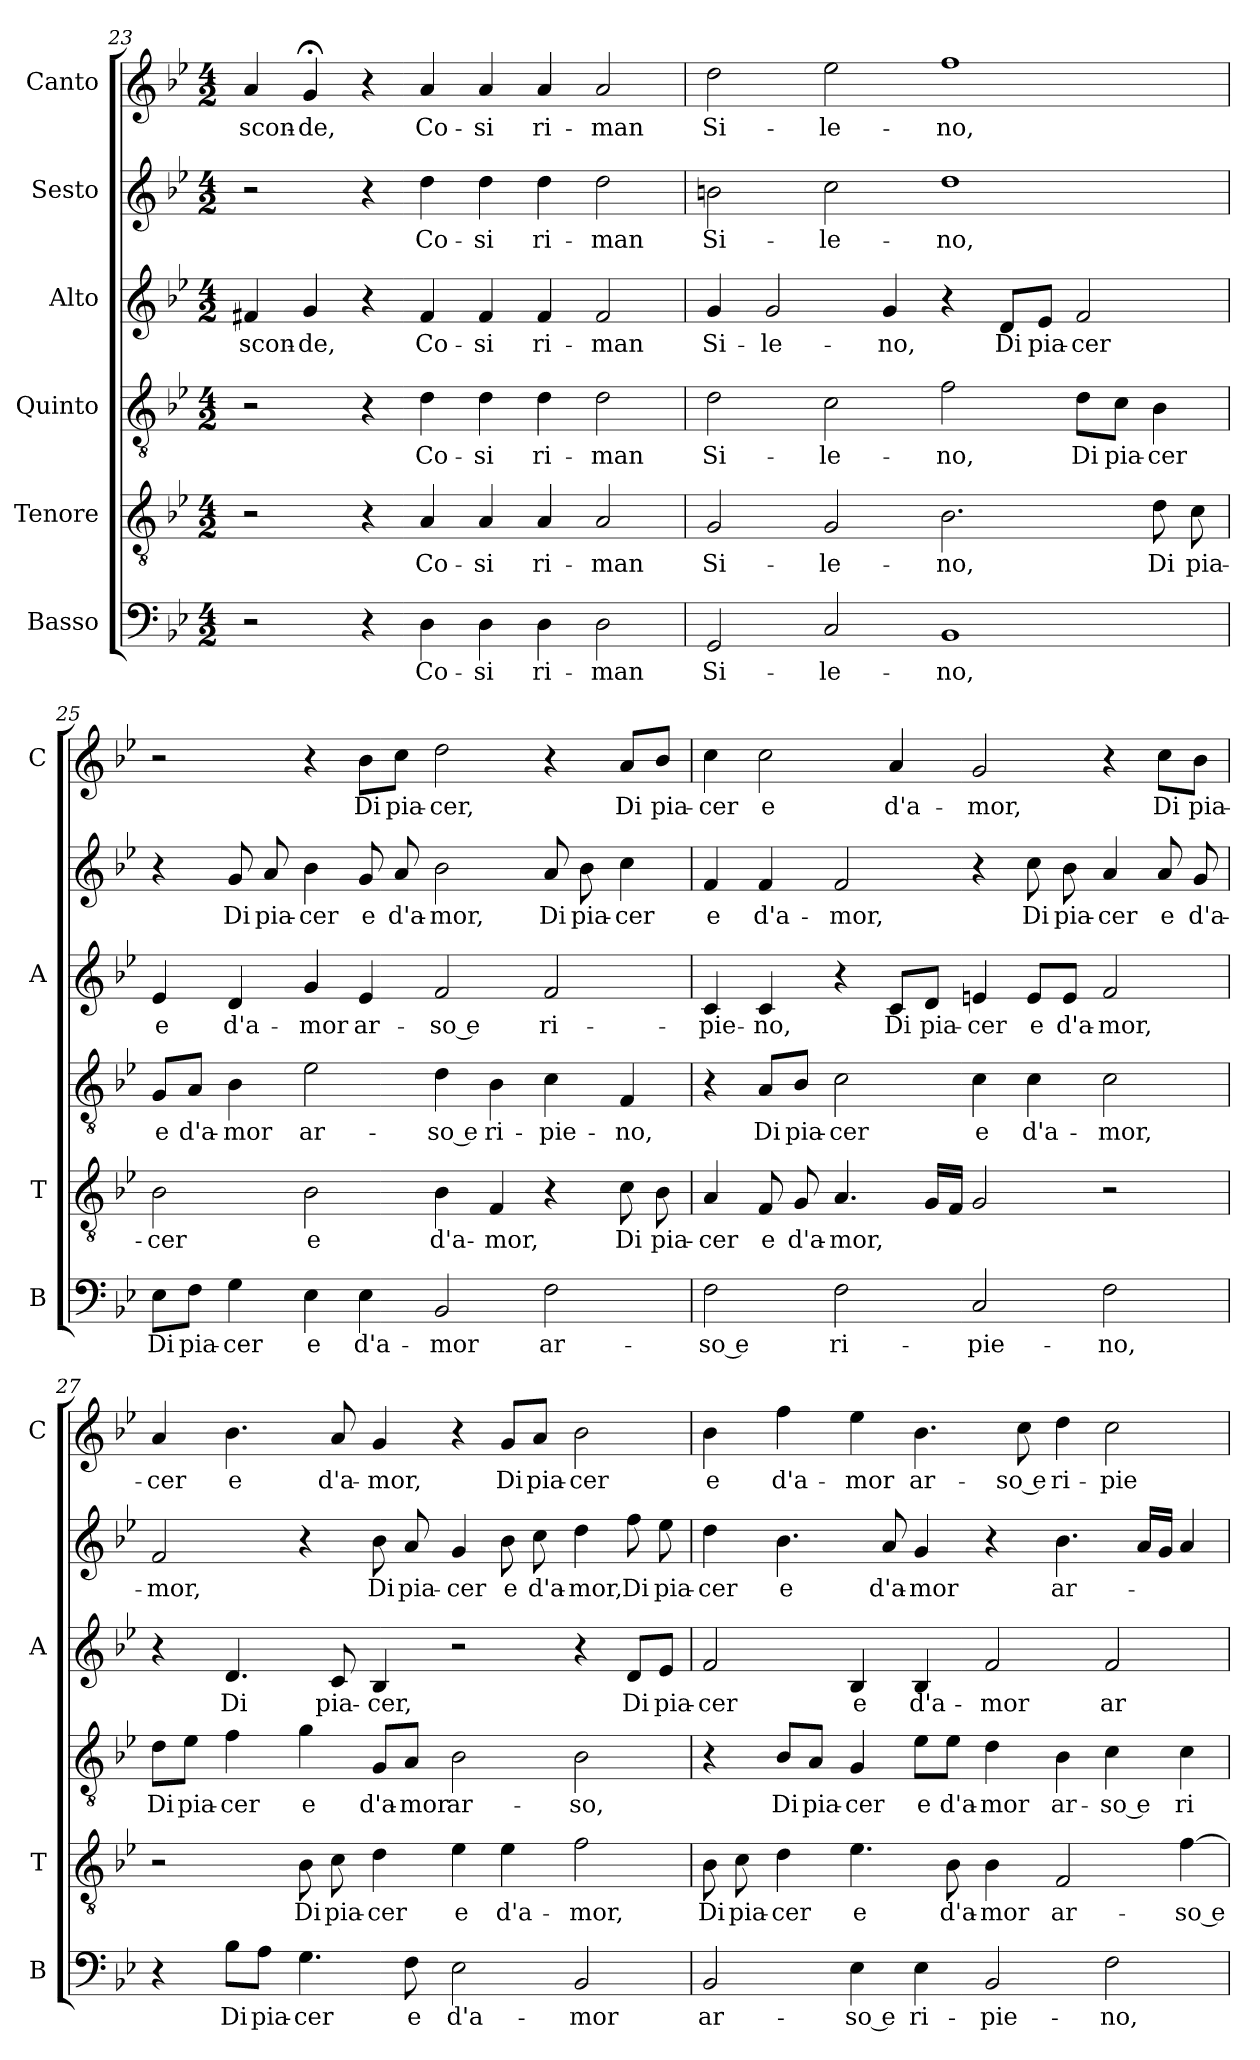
**kern	**text	**kern	**text	**kern	**text	**kern	**text	**kern	**text	**kern	**text
*part6	*part6	*part5	*part5	*part4	*part4	*part3	*part3	*part2	*part2	*part1	*part1
*staff6	*staff6	*staff5	*staff5	*staff4	*staff4	*staff3	*staff3	*staff2	*staff2	*staff1	*staff1
*I"Basso	*	*I"Tenore	*	*I"Quinto	*	*I"Alto	*	*I"Sesto	*	*I"Canto	*
*I'B	*	*I'T	*	*	*	*I'A	*	*	*	*I'C	*
*clefF4	*	*clefGv2	*	*clefGv2	*	*clefG2	*	*clefG2	*	*clefG2	*
*k[b-e-]	*	*k[b-e-]	*	*k[b-e-]	*	*k[b-e-]	*	*k[b-e-]	*	*k[b-e-]	*
*B-:	*	*B-:	*	*B-:	*	*B-:	*	*B-:	*	*B-:	*
*M4/2	*	*M4/2	*	*M4/2	*	*M4/2	*	*M4/2	*	*M4/2	*
=23	=23	=23	=23	=23	=23	=23	=23	=23	=23	=23	=23
!	!	!	!	!	!	!	!LO:LY:b	!	!	!	!LO:LY:b
2r	.	2r	.	2r	.	4f#X/	-scon-	2r	.	4a/	-scon-
!	!	!	!	!	!	!	!LO:LY:b	!	!	!	!LO:LY:b
.	.	.	.	.	.	4g/	-de,	.	.	4g;</	-de,
4r	.	4r	.	4r	.	4r	.	4r	.	4r	.
!	!LO:LY:b	!	!LO:LY:b	!	!LO:LY:b	!	!LO:LY:b	!	!LO:LY:b	!	!LO:LY:b
4D\	Co-	4A/	Co-	4d\	Co-	4f#/	Co-	4dd\	Co-	4a/	Co-
!	!LO:LY:b	!	!LO:LY:b	!	!LO:LY:b	!	!LO:LY:b	!	!LO:LY:b	!	!LO:LY:b
4D\	-si	4A/	-si	4d\	-si	4f#/	-si	4dd\	-si	4a/	-si
!	!LO:LY:b	!	!LO:LY:b	!	!LO:LY:b	!	!LO:LY:b	!	!LO:LY:b	!	!LO:LY:b
4D\	ri-	4A/	ri-	4d\	ri-	4f#/	ri-	4dd\	ri-	4a/	ri-
!	!LO:LY:b	!	!LO:LY:b	!	!LO:LY:b	!	!LO:LY:b	!	!LO:LY:b	!	!LO:LY:b
2D\	-man	2A/	-man	2d\	-man	2f#/	-man	2dd\	-man	2a/	-man
=24	=24	=24	=24	=24	=24	=24	=24	=24	=24	=24	=24
!	!LO:LY:b	!	!LO:LY:b	!	!LO:LY:b	!	!LO:LY:b	!	!LO:LY:b	!	!LO:LY:b
2GG/	Si-	2G/	Si-	2d\	Si-	4g/	Si-	2bn\	Si-	2dd\	Si-
!	!	!	!	!	!	!	!LO:LY:b	!	!	!	!
.	.	.	.	.	.	2g/	-le-	.	.	.	.
!	!LO:LY:b	!	!LO:LY:b	!	!LO:LY:b	!	!	!	!LO:LY:b	!	!LO:LY:b
2C/	-le-	2G/	-le-	2c\	-le-	.	.	2cc\	-le-	2ee-\	-le-
!	!	!	!	!	!	!	!LO:LY:b	!	!	!	!
.	.	.	.	.	.	4g/	-no,	.	.	.	.
!	!LO:LY:b	!	!LO:LY:b	!	!LO:LY:b	!	!	!	!LO:LY:b	!	!LO:LY:b
1BB-	-no,	2.B-\	-no,	2f\	-no,	4r	.	1dd	-no,	1ff	-no,
!	!	!	!	!	!	!	!LO:LY:b	!	!	!	!
.	.	.	.	.	.	8d/L	Di	.	.	.	.
!	!	!	!	!	!	!	!LO:LY:b	!	!	!	!
.	.	.	.	.	.	8e-/J	pia-	.	.	.	.
!	!	!	!	!	!LO:LY:b	!	!LO:LY:b	!	!	!	!
.	.	.	.	8d\L	Di	2f/	-cer	.	.	.	.
!	!	!	!	!	!LO:LY:b	!	!	!	!	!	!
.	.	.	.	8c\J	pia-	.	.	.	.	.	.
!	!	!	!LO:LY:b	!	!LO:LY:b	!	!	!	!	!	!
.	.	8d\	Di	4B-\	-cer	.	.	.	.	.	.
!	!	!	!LO:LY:b	!	!	!	!	!	!	!	!
.	.	8c\	pia-	.	.	.	.	.	.	.	.
!!LO:LB:g=z
=25	=25	=25	=25	=25	=25	=25	=25	=25	=25	=25	=25
!	!LO:LY:b	!	!LO:LY:b	!	!LO:LY:b	!	!LO:LY:b	!	!	!	!
8E-\L	Di	2B-\	-cer	8G/L	e	4e-/	e	4r	.	2r	.
!	!LO:LY:b	!	!	!	!LO:LY:b	!	!	!	!	!	!
8F\J	pia-	.	.	8A/J	d'a-	.	.	.	.	.	.
!	!LO:LY:b	!	!	!	!LO:LY:b	!	!LO:LY:b	!	!LO:LY:b	!	!
4G\	-cer	.	.	4B-\	-mor	4d/	d'a-	8g/	Di	.	.
!	!	!	!	!	!	!	!	!	!LO:LY:b	!	!
.	.	.	.	.	.	.	.	8a/	pia-	.	.
!	!LO:LY:b	!	!LO:LY:b	!	!LO:LY:b	!	!LO:LY:b	!	!LO:LY:b	!	!
4E-\	e	2B-\	e	2e-\	ar-	4g/	-mor	4b-\	-cer	4r	.
!	!LO:LY:b	!	!	!	!	!	!LO:LY:b	!	!LO:LY:b	!	!LO:LY:b
4E-\	d'a-	.	.	.	.	4e-/	ar-	8g/	e	8b-\L	Di
!	!	!	!	!	!	!	!	!	!LO:LY:b	!	!LO:LY:b
.	.	.	.	.	.	.	.	8a/	d'a-	8cc\J	pia-
!	!LO:LY:b	!	!LO:LY:b	!	!LO:LY:b	!	!LO:LY:b	!	!LO:LY:b	!	!LO:LY:b
2BB-/	-mor	4B-\	d'a-	4d\	-so e	2f/	-so e	2b-\	-mor,	2dd\	-cer,
!	!	!	!LO:LY:b	!	!LO:LY:b	!	!	!	!	!	!
.	.	4F/	-mor,	4B-\	ri-	.	.	.	.	.	.
!	!LO:LY:b	!	!	!	!LO:LY:b	!	!LO:LY:b	!	!LO:LY:b	!	!
2F\	ar-	4r	.	4c\	-pie-	2f/	ri-	8a/	Di	4r	.
!	!	!	!	!	!	!	!	!	!LO:LY:b	!	!
.	.	.	.	.	.	.	.	8b-\	pia-	.	.
!	!	!	!LO:LY:b	!	!LO:LY:b	!	!	!	!LO:LY:b	!	!LO:LY:b
.	.	8c\	Di	4F/	-no,	.	.	4cc\	-cer	8a/L	Di
!	!	!	!LO:LY:b	!	!	!	!	!	!	!	!LO:LY:b
.	.	8B-\	pia-	.	.	.	.	.	.	8b-/J	pia-
=26	=26	=26	=26	=26	=26	=26	=26	=26	=26	=26	=26
!	!LO:LY:b	!	!LO:LY:b	!	!	!	!LO:LY:b	!	!LO:LY:b	!	!LO:LY:b
2F\	-so e	4A/	-cer	4r	.	4c/	-pie-	4f/	e	4cc\	-cer
!	!	!	!LO:LY:b	!	!LO:LY:b	!	!LO:LY:b	!	!LO:LY:b	!	!LO:LY:b
.	.	8F/	e	8A/L	Di	4c/	-no,	4f/	d'a-	2cc\	e
!	!	!	!LO:LY:b	!	!LO:LY:b	!	!	!	!	!	!
.	.	8G/	d'a-	8B-/J	pia-	.	.	.	.	.	.
!	!LO:LY:b	!	!LO:LY:b	!	!LO:LY:b	!	!	!	!LO:LY:b	!	!
2F\	ri-	4.A/	-mor,	2c\	-cer	4r	.	2f/	-mor,	.	.
!	!	!	!	!	!	!	!LO:LY:b	!	!	!	!LO:LY:b
.	.	.	.	.	.	8c/L	Di	.	.	4a/	d'a-
!	!	!	!	!	!	!	!LO:LY:b	!	!	!	!
.	.	16G/LL	.	.	.	8d/J	pia-	.	.	.	.
.	.	16F/JJ	.	.	.	.	.	.	.	.	.
!	!LO:LY:b	!	!	!	!LO:LY:b	!	!LO:LY:b	!	!	!	!LO:LY:b
2C/	-pie-	2G/	.	4c\	e	4en/	-cer	4r	.	2g/	-mor,
!	!	!	!	!	!LO:LY:b	!	!LO:LY:b	!	!LO:LY:b	!	!
.	.	.	.	4c\	d'a-	8e/L	e	8cc\	Di	.	.
!	!	!	!	!	!	!	!LO:LY:b	!	!LO:LY:b	!	!
.	.	.	.	.	.	8e/J	d'a-	8b-\	pia-	.	.
!	!LO:LY:b	!	!	!	!LO:LY:b	!	!LO:LY:b	!	!LO:LY:b	!	!
2F\	-no,	2r	.	2c\	-mor,	2f/	-mor,	4a/	-cer	4r	.
!	!	!	!	!	!	!	!	!	!LO:LY:b	!	!LO:LY:b
.	.	.	.	.	.	.	.	8a/	e	8cc\L	Di
!	!	!	!	!	!	!	!	!	!LO:LY:b	!	!LO:LY:b
.	.	.	.	.	.	.	.	8g/	d'a-	8b-\J	pia-
=27	=27	=27	=27	=27	=27	=27	=27	=27	=27	=27	=27
!	!	!	!	!	!LO:LY:b	!	!	!	!LO:LY:b	!	!LO:LY:b
4r	.	2r	.	8d\L	Di	4r	.	2f/	-mor,	4a/	-cer
!	!	!	!	!	!LO:LY:b	!	!	!	!	!	!
.	.	.	.	8e-\J	pia-	.	.	.	.	.	.
!	!LO:LY:b	!	!	!	!LO:LY:b	!	!LO:LY:b	!	!	!	!LO:LY:b
8B-\L	Di	.	.	4f\	-cer	4.d/	Di	.	.	4.b-\	e
!	!LO:LY:b	!	!	!	!	!	!	!	!	!	!
8A\J	pia-	.	.	.	.	.	.	.	.	.	.
!	!LO:LY:b	!	!LO:LY:b	!	!LO:LY:b	!	!	!	!	!	!
4.G\	-cer	8B-\	Di	4g\	e	.	.	4r	.	.	.
!	!	!	!LO:LY:b	!	!	!	!LO:LY:b	!	!	!	!LO:LY:b
.	.	8c\	pia-	.	.	8c/	pia-	.	.	8a/	d'a-
!	!	!	!LO:LY:b	!	!LO:LY:b	!	!LO:LY:b	!	!LO:LY:b	!	!LO:LY:b
.	.	4d\	-cer	8G/L	d'a-	4B-/	-cer,	8b-\	Di	4g/	-mor,
!	!LO:LY:b	!	!	!	!LO:LY:b	!	!	!	!LO:LY:b	!	!
8F\	e	.	.	8A/J	-mor	.	.	8a/	pia-	.	.
!	!LO:LY:b	!	!LO:LY:b	!	!LO:LY:b	!	!	!	!LO:LY:b	!	!
2E-\	d'a-	4e-\	e	2B-\	ar-	2r	.	4g/	-cer	4r	.
!	!	!	!LO:LY:b	!	!	!	!	!	!LO:LY:b	!	!LO:LY:b
.	.	4e-\	d'a-	.	.	.	.	8b-\	e	8g/L	Di
!	!	!	!	!	!	!	!	!	!LO:LY:b	!	!LO:LY:b
.	.	.	.	.	.	.	.	8cc\	d'a-	8a/J	pia-
!	!LO:LY:b	!	!LO:LY:b	!	!LO:LY:b	!	!	!	!LO:LY:b	!	!LO:LY:b
2BB-/	-mor	2f\	-mor,	2B-\	-so,	4r	.	4dd\	-mor,	2b-\	-cer
!	!	!	!	!	!	!	!LO:LY:b	!	!LO:LY:b	!	!
.	.	.	.	.	.	8d/L	Di	8ff\	Di	.	.
!	!	!	!	!	!	!	!LO:LY:b	!	!LO:LY:b	!	!
.	.	.	.	.	.	8e-/J	pia-	8ee-\	pia-	.	.
!!LO:LB:g=z
=28	=28	=28	=28	=28	=28	=28	=28	=28	=28	=28	=28
!	!LO:LY:b	!	!LO:LY:b	!	!	!	!LO:LY:b	!	!LO:LY:b	!	!LO:LY:b
2BB-/	ar-	8B-\	Di	4r	.	2f/	-cer	4dd\	-cer	4b-\	e
!	!	!	!LO:LY:b	!	!	!	!	!	!	!	!
.	.	8c\	pia-	.	.	.	.	.	.	.	.
!	!	!	!LO:LY:b	!	!LO:LY:b	!	!	!	!LO:LY:b	!	!LO:LY:b
.	.	4d\	-cer	8B-/L	Di	.	.	4.b-\	e	4ff\	d'a-
!	!	!	!	!	!LO:LY:b	!	!	!	!	!	!
.	.	.	.	8A/J	pia-	.	.	.	.	.	.
!	!LO:LY:b	!	!LO:LY:b	!	!LO:LY:b	!	!LO:LY:b	!	!	!	!LO:LY:b
4E-\	-so e	4.e-\	e	4G/	-cer	4B-/	e	.	.	4ee-\	-mor
!	!	!	!	!	!	!	!	!	!LO:LY:b	!	!
.	.	.	.	.	.	.	.	8a/	d'a-	.	.
!	!LO:LY:b	!	!	!	!LO:LY:b	!	!LO:LY:b	!	!LO:LY:b	!	!LO:LY:b
4E-\	ri-	.	.	8e-\L	e	4B-/	d'a-	4g/	-mor	4.b-\	ar-
!	!	!	!LO:LY:b	!	!LO:LY:b	!	!	!	!	!	!
.	.	8B-\	d'a-	8e-\J	d'a-	.	.	.	.	.	.
!	!LO:LY:b	!	!LO:LY:b	!	!LO:LY:b	!	!LO:LY:b	!	!	!	!
2BB-/	-pie-	4B-\	-mor	4d\	-mor	2f/	-mor	4r	.	.	.
!	!	!	!	!	!	!	!	!	!	!	!LO:LY:b
.	.	.	.	.	.	.	.	.	.	8cc\	-so e
!	!	!	!LO:LY:b	!	!LO:LY:b	!	!	!	!LO:LY:b	!	!LO:LY:b
.	.	2F/	ar-	4B-\	ar-	.	.	4.b-\	ar-	4dd\	ri-
!	!LO:LY:b	!	!	!	!LO:LY:b	!	!LO:LY:b	!	!	!	!LO:LY:b
2F\	-no,	.	.	4c\	-so e	2f/	ar-	.	.	2cc\	-pie-
.	.	.	.	.	.	.	.	16a/LL	.	.	.
.	.	.	.	.	.	.	.	16g/JJ	.	.	.
!	!	!	!LO:LY:b	!	!LO:LY:b	!	!	!	!	!	!
.	.	[4f\	-so e	4c\	ri-	.	.	4a/	.	.	.
=	=	=	=	=	=	=	=	=	=	=	=
*-	*-	*-	*-	*-	*-	*-	*-	*-	*-	*-	*-
